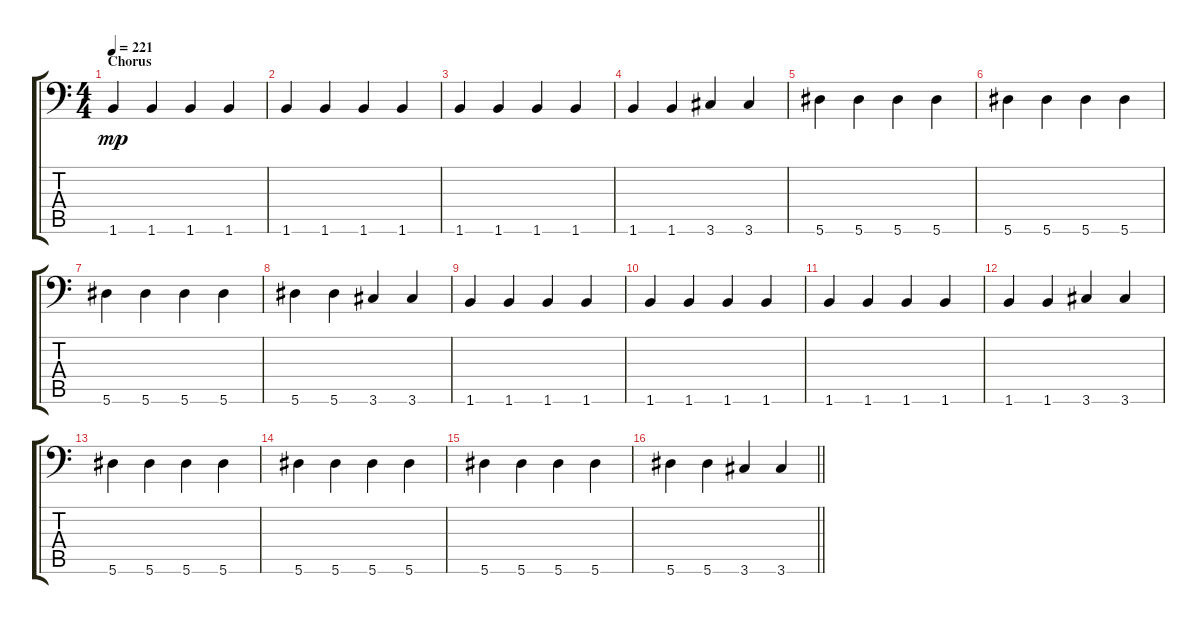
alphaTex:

\track "" {instrument distortionguitar}
\staff {score tabs}
\tuning (Bb3 F3 Db3 Ab2 Eb2 Bb1) {hide}
\ts (4 4)
\section ("" "Chorus")
\tempo 221
\clef f4
\ks c
1.6.4{dy mp} 1.6.4 1.6.4 1.6.4 |
1.6.4 1.6.4 1.6.4 1.6.4 |
1.6.4 1.6.4 1.6.4 1.6.4 |
1.6.4 1.6.4 3.6.4 3.6.4 |
5.6.4 5.6.4 5.6.4 5.6.4 |
5.6.4 5.6.4 5.6.4 5.6.4 |
5.6.4 5.6.4 5.6.4 5.6.4 |
5.6.4 5.6.4 3.6.4 3.6.4 |
1.6.4 1.6.4 1.6.4 1.6.4 |
1.6.4 1.6.4 1.6.4 1.6.4 |
1.6.4 1.6.4 1.6.4 1.6.4 |
1.6.4 1.6.4 3.6.4 3.6.4 |
5.6.4 5.6.4 5.6.4 5.6.4 |
5.6.4 5.6.4 5.6.4 5.6.4 |
5.6.4 5.6.4 5.6.4 5.6.4 |
\barLineRight lightlight
5.6.4 5.6.4 3.6.4 3.6.4
